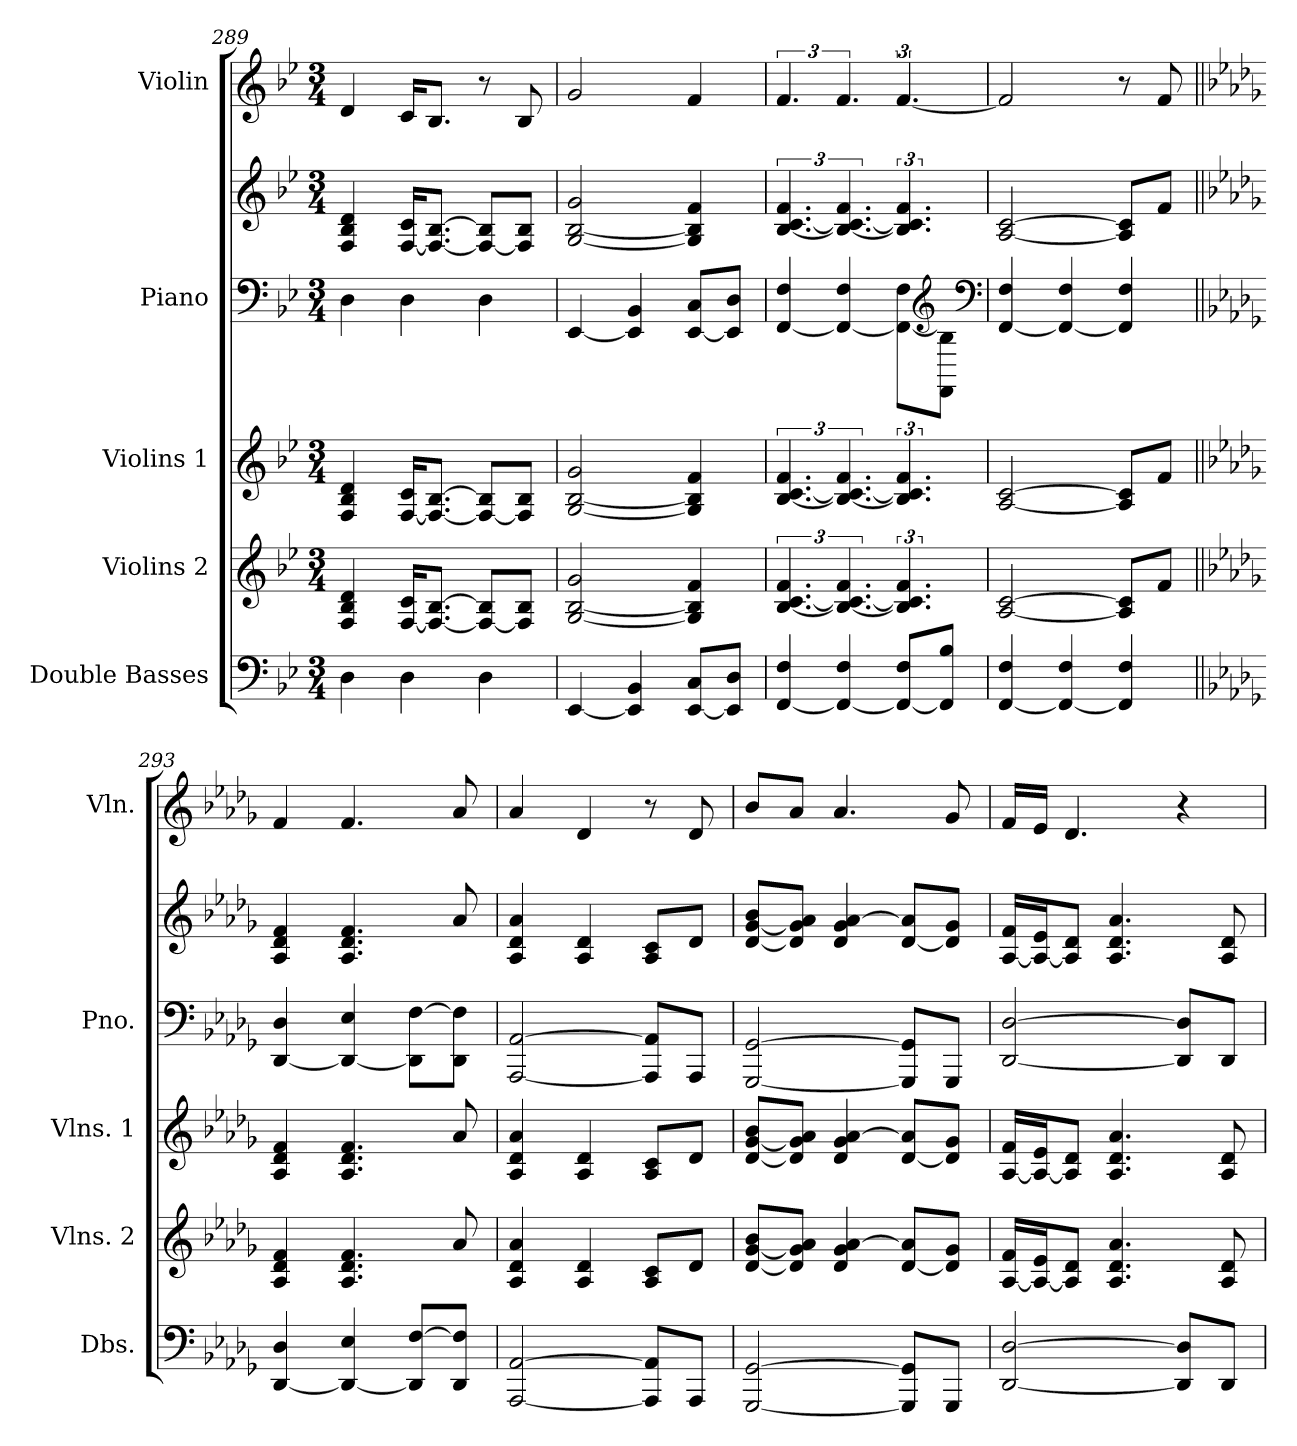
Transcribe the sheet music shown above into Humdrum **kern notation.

**kern	**kern	**kern	**kern	**kern	**kern
*part5	*part4	*part3	*part2	*part2	*part1
*staff6	*staff5	*staff4	*staff3	*staff2	*staff1
*I"Double Basses	*I"Violins 2	*I"Violins 1	*I"Piano	*	*I"Violin
*I'Dbs.	*I'Vlns. 2	*I'Vlns. 1	*I'Pno.	*	*I'Vln.
*clefF4	*clefG2	*clefG2	*clefF4	*clefG2	*clefG2
*k[b-e-]	*k[b-e-]	*k[b-e-]	*k[b-e-]	*k[b-e-]	*k[b-e-]
*B-:	*B-:	*B-:	*B-:	*B-:	*B-:
*M3/4	*M3/4	*M3/4	*M3/4	*M3/4	*M3/4
=289	=289	=289	=289	=289	=289
4D\	4F/ 4B-/ 4d/	4F/ 4B-/ 4d/	4D\	4F/ 4B-/ 4d/	4d/
4D\	[16F/ 16c/KL	[16F/ 16c/KL	4D\	[16F/ 16c/KL	16c/KL
.	8.F/_ [8.B-/J	8.F/_ [8.B-/J	.	8.F/_ [8.B-/J	8.B-/J
4D\	8F/_ 8B-/]L	8F/_ 8B-/]L	4D\	8F/_ 8B-/]L	8r
.	8F/] 8B-/J	8F/] 8B-/J	.	8F/] 8B-/J	8B-/
=290	=290	=290	=290	=290	=290
[4EE-/	[2G/ [2B-/ 2g/	[2G/ [2B-/ 2g/	[4EE-/	[2G/ [2B-/ 2g/	2g/
4EE-/] 4BB-/	.	.	4EE-/] 4BB-/	.	.
[8EE-/ 8C/L	4G/] 4B-/] 4f/	4G/] 4B-/] 4f/	[8EE-/ 8C/L	4G/] 4B-/] 4f/	4f/
8EE-/] 8D/J	.	.	8EE-/] 8D/J	.	.
=291	=291	=291	=291	=291	=291
[4FF/ 4F/	[6.B-/ [6.c/ 6.f/	[6.B-/ [6.c/ 6.f/	[4FF/ 4F/	[6.B-/ [6.c/ 6.f/	6.f/
4FF/_ 4F/	6.B-/_ 6.c/_ 6.f/	6.B-/_ 6.c/_ 6.f/	4FF/_ 4F/	6.B-/_ 6.c/_ 6.f/	6.f/
8FF/_ 8F/L	6.B-/] 6.c/] 6.f/	6.B-/] 6.c/] 6.f/	8FF\_ 8F\L	6.B-/] 6.c/] 6.f/	[6.f/
*	*	*	*clefG2	*	*
8FF/] 8B-/J	.	.	8FF\] 8B-\J	.	.
*	*	*	*clefF4	*	*
=292	=292	=292	=292	=292	=292
[4FF/ 4F/	[2A/ [2c/	[2A/ [2c/	[4FF/ 4F/	[2A/ [2c/	2f/]
4FF/_ 4F/	.	.	4FF/_ 4F/	.	.
4FF/] 4F/	8A/] 8c/]L	8A/] 8c/]L	4FF/] 4F/	8A/] 8c/]L	8r
.	8f/J	8f/J	.	8f/J	8f/
!!LO:PB:g=z
=293||	=293||	=293||	=293||	=293||	=293||
*k[b-e-a-d-g-]	*k[b-e-a-d-g-]	*k[b-e-a-d-g-]	*k[b-e-a-d-g-]	*k[b-e-a-d-g-]	*k[b-e-a-d-g-]
*D-:	*D-:	*D-:	*D-:	*D-:	*D-:
[4DD-/ 4D-/	4A-/ 4d-/ 4f/	4A-/ 4d-/ 4f/	[4DD-/ 4D-/	4A-/ 4d-/ 4f/	4f/
4DD-/_ 4E-/	4.A-/ 4.d-/ 4.f/	4.A-/ 4.d-/ 4.f/	4DD-/_ 4E-/	4.A-/ 4.d-/ 4.f/	4.f/
8DD-/] [8F/L	.	.	8DD-\] [8F\L	.	.
8DD-/ 8F/]J	8a-/	8a-/	8DD-\ 8F\]J	8a-/	8a-/
!!LO:PB:g=z
=294	=294	=294	=294	=294	=294
[2AAA-/ [2AA-/	4A-/ 4d-/ 4a-/	4A-/ 4d-/ 4a-/	[2AAA-/ [2AA-/	4A-/ 4d-/ 4a-/	4a-/
.	4A-/ 4d-/	4A-/ 4d-/	.	4A-/ 4d-/	4d-/
8AAA-/] 8AA-/]L	8A-/ 8c/L	8A-/ 8c/L	8AAA-/] 8AA-/]L	8A-/ 8c/L	8r
8AAA-/J	8d-/J	8d-/J	8AAA-/J	8d-/J	8d-/
=295	=295	=295	=295	=295	=295
[2GGG-/ [2GG-/	[8d-/ [8g-/ 8b-/L	[8d-/ [8g-/ 8b-/L	[2GGG-/ [2GG-/	[8d-/ [8g-/ 8b-/L	8b-/L
.	8d-/] 8g-/] 8a-/J	8d-/] 8g-/] 8a-/J	.	8d-/] 8g-/] 8a-/J	8a-/J
.	4d-/ 4g-/ [4a-/	4d-/ 4g-/ [4a-/	.	4d-/ 4g-/ [4a-/	4.a-/
8GGG-/] 8GG-/]L	[8d-/ 8a-/]L	[8d-/ 8a-/]L	8GGG-/] 8GG-/]L	[8d-/ 8a-/]L	.
8GGG-/J	8d-/] 8g-/J	8d-/] 8g-/J	8GGG-/J	8d-/] 8g-/J	8g-/
=296	=296	=296	=296	=296	=296
[2DD-/ [2D-/	[16A-/ 16f/LL	[16A-/ 16f/LL	[2DD-/ [2D-/	[16A-/ 16f/LL	16f/LL
.	16A-/_ 16e-/J	16A-/_ 16e-/J	.	16A-/_ 16e-/J	16e-/JJ
.	8A-/] 8d-/J	8A-/] 8d-/J	.	8A-/] 8d-/J	4.d-/
.	4.A-/ 4.d-/ 4.a-/	4.A-/ 4.d-/ 4.a-/	.	4.A-/ 4.d-/ 4.a-/	.
8DD-/] 8D-/]L	.	.	8DD-/] 8D-/]L	.	4r
8DD-/J	8A-/ 8d-/	8A-/ 8d-/	8DD-/J	8A-/ 8d-/	.
=	=	=	=	=	=
*-	*-	*-	*-	*-	*-
